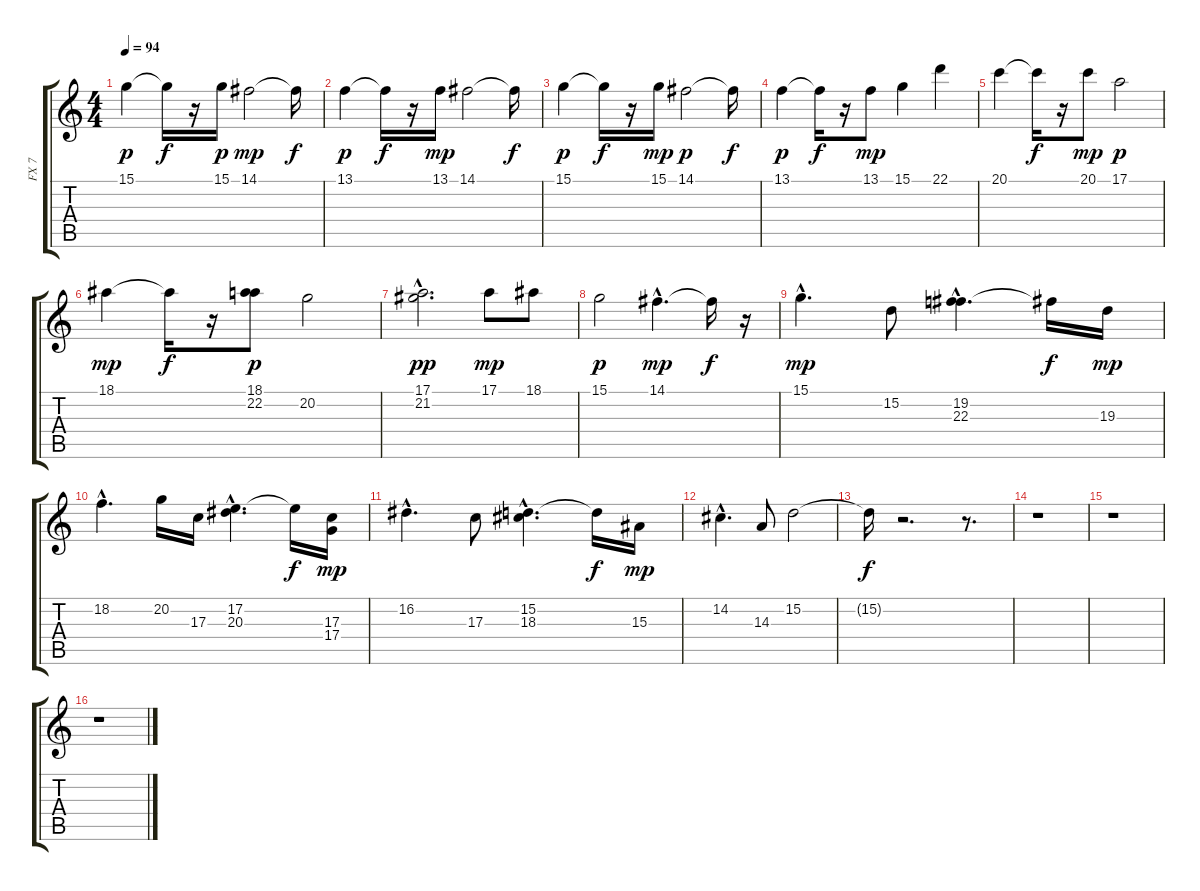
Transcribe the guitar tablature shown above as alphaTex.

\track ("FX 7" "FX 7") {instrument fx7echoes}
\staff {score tabs}
\tuning (E4 B3 G3 D3 A2 E2) {hide}
\ts (4 4)
\tempo 94
\clef g2
\ks c
15.1.4{dy p} 15.1{t}.16{dy f} r.16 15.1.16{dy p} 14.1.2{dy mp} 14.1{t}.16{dy f} |
13.1.4{dy p} 13.1{t}.16{dy f} r.16 13.1.16{dy mp} 14.1.2 14.1{t}.16{dy f} |
15.1.4{dy p} 15.1{t}.16{dy f} r.16 15.1.16{dy mp} 14.1.2{dy p} 14.1{t}.16{dy f} |
13.1.4{dy p} 13.1{t}.16{dy f} r.16 13.1.8{dy mp} 15.1.4 22.1.4 |
20.1.4 20.1{t}.16{dy f} r.16 20.1.8{dy mp} 17.1.2{dy p} |
18.1.4{dy mp} 18.1{t}.16{dy f} r.16 (18.1 22.2).8{dy p} 20.2.2 |
(17.1{hac} 21.2).2{d dy pp} 17.1.8{dy mp} 18.1.8 |
15.1.2{dy p} 14.1{hac}.4{d dy mp} 14.1{t}.16{dy f} r.16 |
15.1{hac}.4{d dy mp} 15.2.8 (19.2{hac} 22.3).4{d} 19.2{t}.16{dy f} 19.3.16{dy mp} |
18.2{hac}.4{d} 20.2.16 17.3.16 (17.2{hac} 20.3).4{d} 17.2{t}.16{dy f} (17.3 17.4).16{dy mp} |
16.2{hac}.4{d} 17.3.8 (15.2{hac} 18.3).4{d} 15.2{t}.16{dy f} 15.3.16{dy mp} |
14.2{hac}.4{d} 14.3.8 15.2.2 |
15.2{t}.16{dy f} r.2{d} r.8{d} |
r.1 |
r.1 |
r.1
